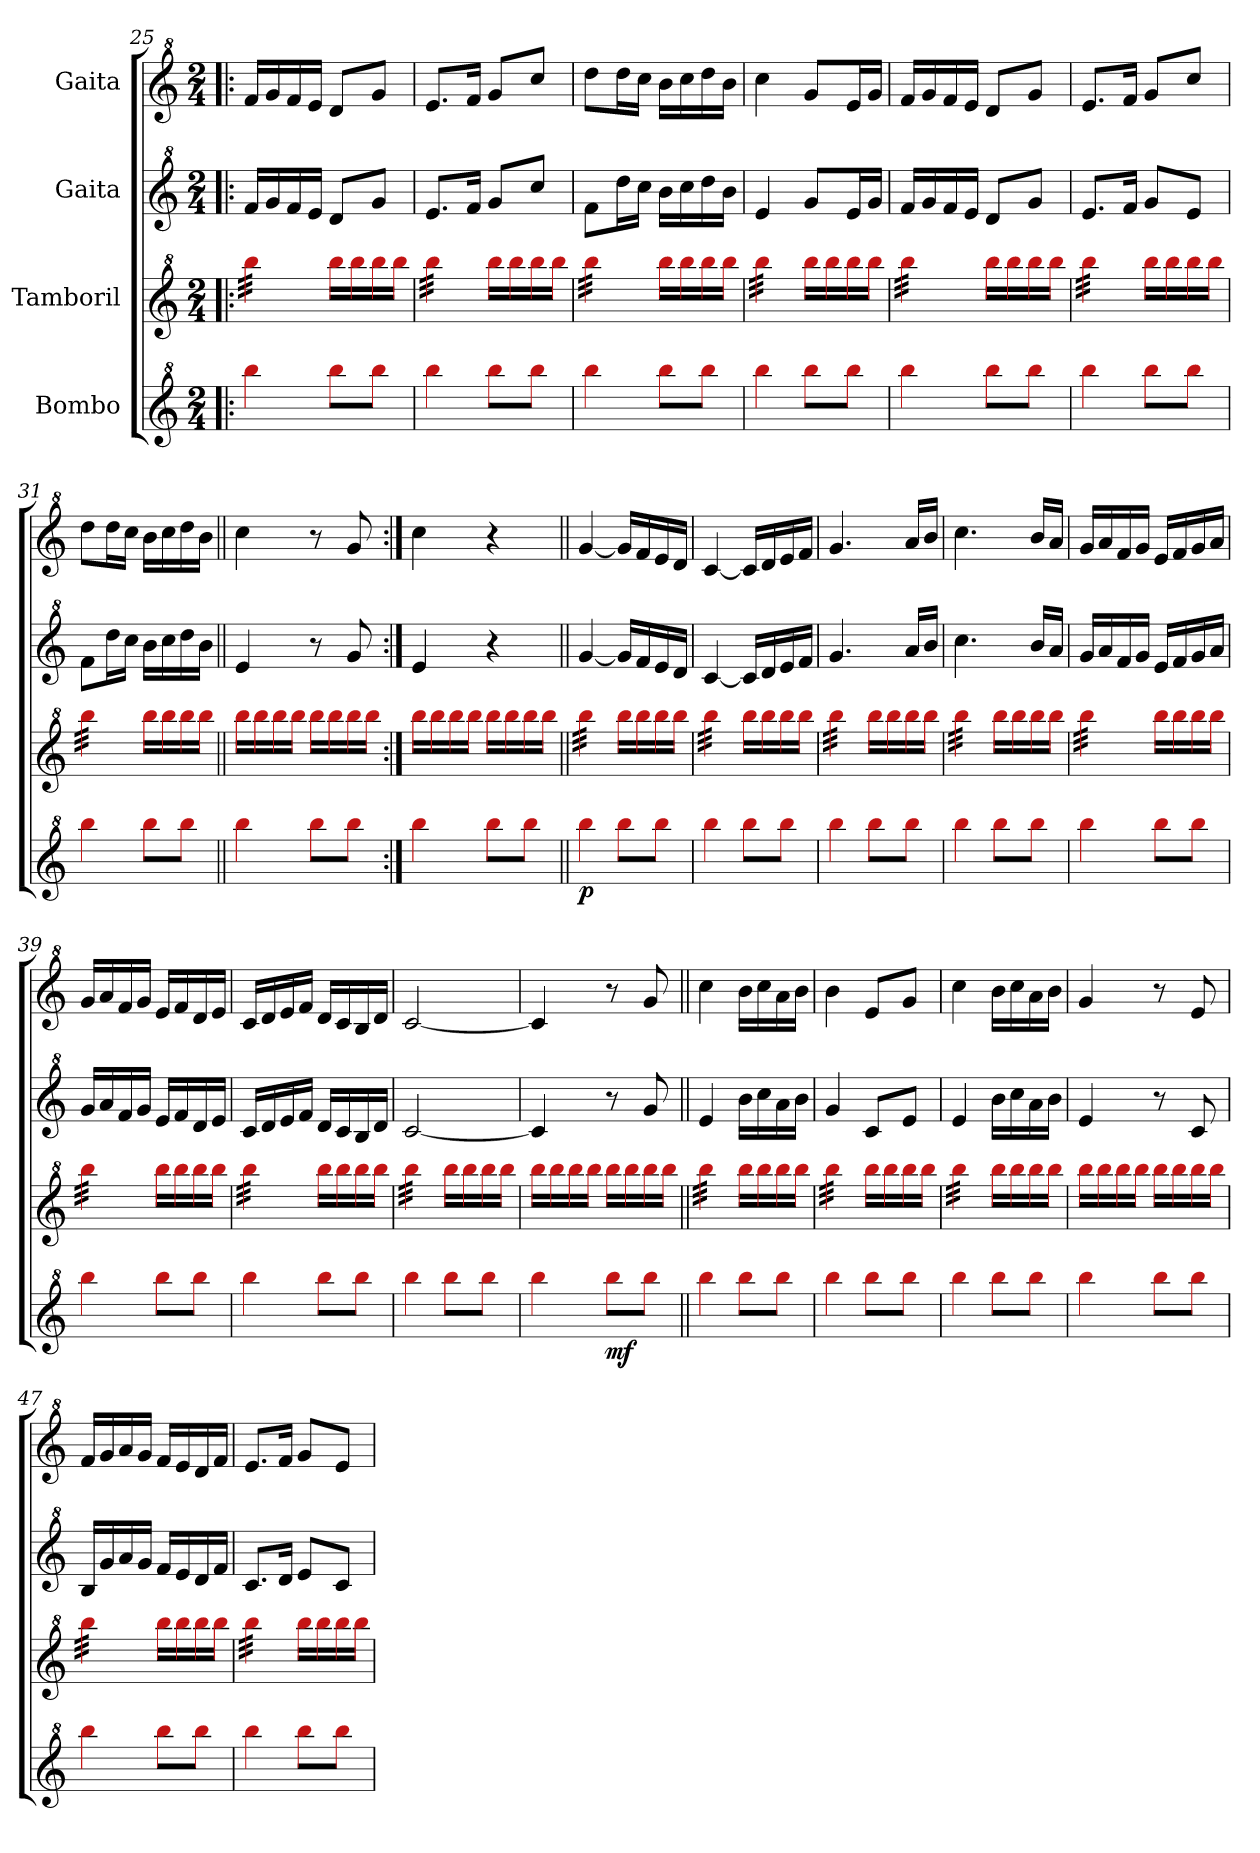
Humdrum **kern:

**kern	**dynam	**kern	**kern	**kern
*part4	*part4	*part3	*part2	*part1
*staff4	*staff4	*staff3	*staff2	*staff1
*I"Bombo	*	*I"Tamboril	*I"Gaita	*I"Gaita
*clefG^2	*	*clefG^2	*clefG^2	*clefG^2
*k[]	*	*k[]	*k[]	*k[]
*C:	*	*C:	*C:	*C:
*M2/4	*	*M2/4	*M2/4	*M2/4
=25!|:	=25!|:	=25!|:	=25!|:	=25!|:
*	*	*tremolo	*	*
4Rbb\	.	32Rbb\LLL	16ff/LL	16ff/LL
.	.	32Rbb\	.	.
.	.	32Rbb\	16gg/	16gg/
.	.	32Rbb\	.	.
.	.	32Rbb\	16ff/	16ff/
.	.	32Rbb\	.	.
.	.	32Rbb\	16ee/JJ	16ee/JJ
.	.	32Rbb\JJJ	.	.
*	*	*Xtremolo	*	*
8Rbb\L	.	16Rbb\LL	8dd/L	8dd/L
.	.	16Rbb\	.	.
8Rbb\J	.	16Rbb\	8gg/J	8gg/J
.	.	16Rbb\JJ	.	.
=26	=26	=26	=26	=26
*	*	*tremolo	*	*
4Rbb\	.	32Rbb\LLL	8.ee/L	8.ee/L
.	.	32Rbb\	.	.
.	.	32Rbb\	.	.
.	.	32Rbb\	.	.
.	.	32Rbb\	.	.
.	.	32Rbb\	.	.
.	.	32Rbb\	16ff/Jk	16ff/Jk
.	.	32Rbb\JJJ	.	.
*	*	*Xtremolo	*	*
8Rbb\L	.	16Rbb\LL	8gg/L	8gg/L
.	.	16Rbb\	.	.
8Rbb\J	.	16Rbb\	8ccc/J	8ccc/J
.	.	16Rbb\JJ	.	.
=27	=27	=27	=27	=27
*	*	*tremolo	*	*
4Rbb\	.	32Rbb\LLL	8ff\L	8ddd\L
.	.	32Rbb\	.	.
.	.	32Rbb\	.	.
.	.	32Rbb\	.	.
.	.	32Rbb\	16ddd\L	16ddd\L
.	.	32Rbb\	.	.
.	.	32Rbb\	16ccc\JJ	16ccc\JJ
.	.	32Rbb\JJJ	.	.
*	*	*Xtremolo	*	*
8Rbb\L	.	16Rbb\LL	16bb\LL	16bb\LL
.	.	16Rbb\	16ccc\	16ccc\
8Rbb\J	.	16Rbb\	16ddd\	16ddd\
.	.	16Rbb\JJ	16bb\JJ	16bb\JJ
!!LO:PB:g=z
=28	=28	=28	=28	=28
*	*	*tremolo	*	*
4Rbb\	.	32Rbb\LLL	4ee/	4ccc\
.	.	32Rbb\	.	.
.	.	32Rbb\	.	.
.	.	32Rbb\	.	.
.	.	32Rbb\	.	.
.	.	32Rbb\	.	.
.	.	32Rbb\	.	.
.	.	32Rbb\JJJ	.	.
*	*	*Xtremolo	*	*
8Rbb\L	.	16Rbb\LL	8gg/L	8gg/L
.	.	16Rbb\	.	.
8Rbb\J	.	16Rbb\	16ee/L	16ee/L
.	.	16Rbb\JJ	16gg/JJ	16gg/JJ
=29	=29	=29	=29	=29
*	*	*tremolo	*	*
4Rbb\	.	32Rbb\LLL	16ff/LL	16ff/LL
.	.	32Rbb\	.	.
.	.	32Rbb\	16gg/	16gg/
.	.	32Rbb\	.	.
.	.	32Rbb\	16ff/	16ff/
.	.	32Rbb\	.	.
.	.	32Rbb\	16ee/JJ	16ee/JJ
.	.	32Rbb\JJJ	.	.
*	*	*Xtremolo	*	*
8Rbb\L	.	16Rbb\LL	8dd/L	8dd/L
.	.	16Rbb\	.	.
8Rbb\J	.	16Rbb\	8gg/J	8gg/J
.	.	16Rbb\JJ	.	.
=30	=30	=30	=30	=30
*	*	*tremolo	*	*
4Rbb\	.	32Rbb\LLL	8.ee/L	8.ee/L
.	.	32Rbb\	.	.
.	.	32Rbb\	.	.
.	.	32Rbb\	.	.
.	.	32Rbb\	.	.
.	.	32Rbb\	.	.
.	.	32Rbb\	16ff/Jk	16ff/Jk
.	.	32Rbb\JJJ	.	.
*	*	*Xtremolo	*	*
8Rbb\L	.	16Rbb\LL	8gg/L	8gg/L
.	.	16Rbb\	.	.
8Rbb\J	.	16Rbb\	8ee/J	8ccc/J
.	.	16Rbb\JJ	.	.
=31	=31	=31	=31	=31
*	*	*tremolo	*	*
4Rbb\	.	32Rbb\LLL	8ff\L	8ddd\L
.	.	32Rbb\	.	.
.	.	32Rbb\	.	.
.	.	32Rbb\	.	.
.	.	32Rbb\	16ddd\L	16ddd\L
.	.	32Rbb\	.	.
.	.	32Rbb\	16ccc\JJ	16ccc\JJ
.	.	32Rbb\JJJ	.	.
*	*	*Xtremolo	*	*
8Rbb\L	.	16Rbb\LL	16bb\LL	16bb\LL
.	.	16Rbb\	16ccc\	16ccc\
8Rbb\J	.	16Rbb\	16ddd\	16ddd\
.	.	16Rbb\JJ	16bb\JJ	16bb\JJ
=32||	=32||	=32||	=32||	=32||
4Rbb\	.	16Rbb\LL	4ee/	4ccc\
.	.	16Rbb\	.	.
.	.	16Rbb\	.	.
.	.	16Rbb\JJ	.	.
8Rbb\L	.	16Rbb\LL	8r	8r
.	.	16Rbb\	.	.
8Rbb\J	.	16Rbb\	8gg/	8gg/
.	.	16Rbb\JJ	.	.
!!LO:LB:g=z
=33:|!	=33:|!	=33:|!	=33:|!	=33:|!
4Rbb\	.	16Rbb\LL	4ee/	4ccc\
.	.	16Rbb\	.	.
.	.	16Rbb\	.	.
.	.	16Rbb\JJ	.	.
8Rbb\L	.	16Rbb\LL	4r	4r
.	.	16Rbb\	.	.
8Rbb\J	.	16Rbb\	.	.
.	.	16Rbb\JJ	.	.
=34||	=34||	=34||	=34||	=34||
!	!LO:DY:b	!	!	!
*	*	*tremolo	*	*
4Rbb\	p	32Rbb\LLL	[4gg/	[4gg/
.	.	32Rbb\	.	.
.	.	32Rbb\	.	.
.	.	32Rbb\	.	.
.	.	32Rbb\	.	.
.	.	32Rbb\	.	.
.	.	32Rbb\	.	.
.	.	32Rbb\JJJ	.	.
*	*	*Xtremolo	*	*
8Rbb\L	.	16Rbb\LL	16gg/LL]	16gg/LL]
.	.	16Rbb\	16ff/	16ff/
8Rbb\J	.	16Rbb\	16ee/	16ee/
.	.	16Rbb\JJ	16dd/JJ	16dd/JJ
=35	=35	=35	=35	=35
*	*	*tremolo	*	*
4Rbb\	.	32Rbb\LLL	[4cc/	[4cc/
.	.	32Rbb\	.	.
.	.	32Rbb\	.	.
.	.	32Rbb\	.	.
.	.	32Rbb\	.	.
.	.	32Rbb\	.	.
.	.	32Rbb\	.	.
.	.	32Rbb\JJJ	.	.
*	*	*Xtremolo	*	*
8Rbb\L	.	16Rbb\LL	16cc/LL]	16cc/LL]
.	.	16Rbb\	16dd/	16dd/
8Rbb\J	.	16Rbb\	16ee/	16ee/
.	.	16Rbb\JJ	16ff/JJ	16ff/JJ
=36	=36	=36	=36	=36
*	*	*tremolo	*	*
4Rbb\	.	32Rbb\LLL	4.gg/	4.gg/
.	.	32Rbb\	.	.
.	.	32Rbb\	.	.
.	.	32Rbb\	.	.
.	.	32Rbb\	.	.
.	.	32Rbb\	.	.
.	.	32Rbb\	.	.
.	.	32Rbb\JJJ	.	.
*	*	*Xtremolo	*	*
8Rbb\L	.	16Rbb\LL	.	.
.	.	16Rbb\	.	.
8Rbb\J	.	16Rbb\	16aa/LL	16aa/LL
.	.	16Rbb\JJ	16bb/JJ	16bb/JJ
=37	=37	=37	=37	=37
*	*	*tremolo	*	*
4Rbb\	.	32Rbb\LLL	4.ccc\	4.ccc\
.	.	32Rbb\	.	.
.	.	32Rbb\	.	.
.	.	32Rbb\	.	.
.	.	32Rbb\	.	.
.	.	32Rbb\	.	.
.	.	32Rbb\	.	.
.	.	32Rbb\JJJ	.	.
*	*	*Xtremolo	*	*
8Rbb\L	.	16Rbb\LL	.	.
.	.	16Rbb\	.	.
8Rbb\J	.	16Rbb\	16bb/LL	16bb/LL
.	.	16Rbb\JJ	16aa/JJ	16aa/JJ
=38	=38	=38	=38	=38
*	*	*tremolo	*	*
4Rbb\	.	32Rbb\LLL	16gg/LL	16gg/LL
.	.	32Rbb\	.	.
.	.	32Rbb\	16aa/	16aa/
.	.	32Rbb\	.	.
.	.	32Rbb\	16ff/	16ff/
.	.	32Rbb\	.	.
.	.	32Rbb\	16gg/JJ	16gg/JJ
.	.	32Rbb\JJJ	.	.
*	*	*Xtremolo	*	*
8Rbb\L	.	16Rbb\LL	16ee/LL	16ee/LL
.	.	16Rbb\	16ff/	16ff/
8Rbb\J	.	16Rbb\	16gg/	16gg/
.	.	16Rbb\JJ	16aa/JJ	16aa/JJ
!!LO:LB:g=z
=39	=39	=39	=39	=39
*	*	*tremolo	*	*
4Rbb\	.	32Rbb\LLL	16gg/LL	16gg/LL
.	.	32Rbb\	.	.
.	.	32Rbb\	16aa/	16aa/
.	.	32Rbb\	.	.
.	.	32Rbb\	16ff/	16ff/
.	.	32Rbb\	.	.
.	.	32Rbb\	16gg/JJ	16gg/JJ
.	.	32Rbb\JJJ	.	.
*	*	*Xtremolo	*	*
8Rbb\L	.	16Rbb\LL	16ee/LL	16ee/LL
.	.	16Rbb\	16ff/	16ff/
8Rbb\J	.	16Rbb\	16dd/	16dd/
.	.	16Rbb\JJ	16ee/JJ	16ee/JJ
=40	=40	=40	=40	=40
*	*	*tremolo	*	*
4Rbb\	.	32Rbb\LLL	16cc/LL	16cc/LL
.	.	32Rbb\	.	.
.	.	32Rbb\	16dd/	16dd/
.	.	32Rbb\	.	.
.	.	32Rbb\	16ee/	16ee/
.	.	32Rbb\	.	.
.	.	32Rbb\	16ff/JJ	16ff/JJ
.	.	32Rbb\JJJ	.	.
*	*	*Xtremolo	*	*
8Rbb\L	.	16Rbb\LL	16dd/LL	16dd/LL
.	.	16Rbb\	16cc/	16cc/
8Rbb\J	.	16Rbb\	16b/	16b/
.	.	16Rbb\JJ	16dd/JJ	16dd/JJ
=41	=41	=41	=41	=41
*	*	*tremolo	*	*
4Rbb\	.	32Rbb\LLL	[2cc/	[2cc/
.	.	32Rbb\	.	.
.	.	32Rbb\	.	.
.	.	32Rbb\	.	.
.	.	32Rbb\	.	.
.	.	32Rbb\	.	.
.	.	32Rbb\	.	.
.	.	32Rbb\JJJ	.	.
*	*	*Xtremolo	*	*
8Rbb\L	.	16Rbb\LL	.	.
.	.	16Rbb\	.	.
8Rbb\J	.	16Rbb\	.	.
.	.	16Rbb\JJ	.	.
=42	=42	=42	=42	=42
4Rbb\	.	16Rbb\LL	4cc/]	4cc/]
.	.	16Rbb\	.	.
.	.	16Rbb\	.	.
.	.	16Rbb\JJ	.	.
!	!LO:DY:b	!	!	!
8Rbb\L	mf	16Rbb\LL	8r	8r
.	.	16Rbb\	.	.
8Rbb\J	.	16Rbb\	8gg/	8gg/
.	.	16Rbb\JJ	.	.
=43||	=43||	=43||	=43||	=43||
*	*	*tremolo	*	*
4Rbb\	.	32Rbb\LLL	4ee/	4ccc\
.	.	32Rbb\	.	.
.	.	32Rbb\	.	.
.	.	32Rbb\	.	.
.	.	32Rbb\	.	.
.	.	32Rbb\	.	.
.	.	32Rbb\	.	.
.	.	32Rbb\JJJ	.	.
*	*	*Xtremolo	*	*
8Rbb\L	.	16Rbb\LL	16bb\LL	16bb\LL
.	.	16Rbb\	16ccc\	16ccc\
8Rbb\J	.	16Rbb\	16aa\	16aa\
.	.	16Rbb\JJ	16bb\JJ	16bb\JJ
=44	=44	=44	=44	=44
*	*	*tremolo	*	*
4Rbb\	.	32Rbb\LLL	4gg/	4bb\
.	.	32Rbb\	.	.
.	.	32Rbb\	.	.
.	.	32Rbb\	.	.
.	.	32Rbb\	.	.
.	.	32Rbb\	.	.
.	.	32Rbb\	.	.
.	.	32Rbb\JJJ	.	.
*	*	*Xtremolo	*	*
8Rbb\L	.	16Rbb\LL	8cc/L	8ee/L
.	.	16Rbb\	.	.
8Rbb\J	.	16Rbb\	8ee/J	8gg/J
.	.	16Rbb\JJ	.	.
!!LO:PB:g=z
=45	=45	=45	=45	=45
*	*	*tremolo	*	*
4Rbb\	.	32Rbb\LLL	4ee/	4ccc\
.	.	32Rbb\	.	.
.	.	32Rbb\	.	.
.	.	32Rbb\	.	.
.	.	32Rbb\	.	.
.	.	32Rbb\	.	.
.	.	32Rbb\	.	.
.	.	32Rbb\JJJ	.	.
*	*	*Xtremolo	*	*
8Rbb\L	.	16Rbb\LL	16bb\LL	16bb\LL
.	.	16Rbb\	16ccc\	16ccc\
8Rbb\J	.	16Rbb\	16aa\	16aa\
.	.	16Rbb\JJ	16bb\JJ	16bb\JJ
=46	=46	=46	=46	=46
4Rbb\	.	16Rbb\LL	4ee/	4gg/
.	.	16Rbb\	.	.
.	.	16Rbb\	.	.
.	.	16Rbb\JJ	.	.
8Rbb\L	.	16Rbb\LL	8r	8r
.	.	16Rbb\	.	.
8Rbb\J	.	16Rbb\	8cc/	8ee/
.	.	16Rbb\JJ	.	.
=47	=47	=47	=47	=47
*	*	*tremolo	*	*
4Rbb\	.	32Rbb\LLL	16b/LL	16ff/LL
.	.	32Rbb\	.	.
.	.	32Rbb\	16gg/	16gg/
.	.	32Rbb\	.	.
.	.	32Rbb\	16aa/	16aa/
.	.	32Rbb\	.	.
.	.	32Rbb\	16gg/JJ	16gg/JJ
.	.	32Rbb\JJJ	.	.
*	*	*Xtremolo	*	*
8Rbb\L	.	16Rbb\LL	16ff/LL	16ff/LL
.	.	16Rbb\	16ee/	16ee/
8Rbb\J	.	16Rbb\	16dd/	16dd/
.	.	16Rbb\JJ	16ff/JJ	16ff/JJ
=48	=48	=48	=48	=48
*	*	*tremolo	*	*
4Rbb\	.	32Rbb\LLL	8.cc/L	8.ee/L
.	.	32Rbb\	.	.
.	.	32Rbb\	.	.
.	.	32Rbb\	.	.
.	.	32Rbb\	.	.
.	.	32Rbb\	.	.
.	.	32Rbb\	16dd/Jk	16ff/Jk
.	.	32Rbb\JJJ	.	.
*	*	*Xtremolo	*	*
8Rbb\L	.	16Rbb\LL	8ee/L	8gg/L
.	.	16Rbb\	.	.
8Rbb\J	.	16Rbb\	8cc/J	8ee/J
.	.	16Rbb\JJ	.	.
=	=	=	=	=
*-	*-	*-	*-	*-
